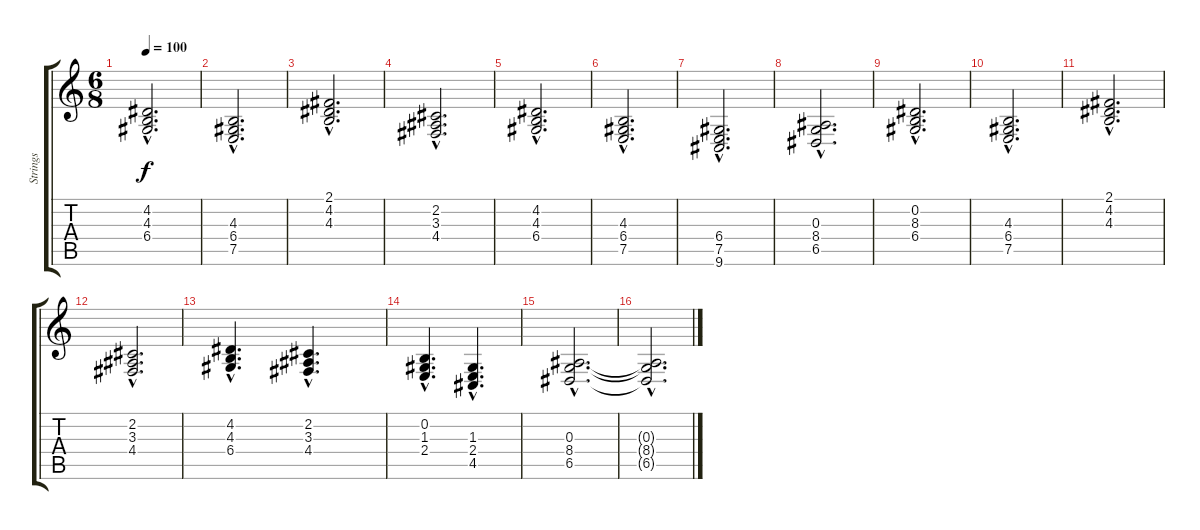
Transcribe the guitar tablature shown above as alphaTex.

\track ("Strings" "Strings") {instrument stringensemble1}
\staff {score tabs}
\tuning (E4 B3 G3 D3 A2 E2) {hide}
\ts (6 8)
\tempo 100
\clef g2
\ks c
(4.2{hac} 4.3{hac} 6.4{hac}).2{d dy f} |
(4.3{hac} 6.4{hac} 7.5{hac}).2{d volume 13} |
(2.1{hac} 4.2{hac} 4.3{hac}).2{d} |
(2.2{hac} 3.3{hac} 4.4{hac}).2{d} |
(4.2{hac} 4.3{hac} 6.4{hac}).2{d} |
(4.3{hac} 6.4{hac} 7.5{hac}).2{d} |
(6.4{hac} 7.5{hac} 9.6{hac}).2{d} |
(0.3{hac} 8.4{hac} 6.5{hac}).2{d} |
(0.2{hac} 8.3{hac} 6.4{hac}).2{d} |
(4.3{hac} 6.4{hac} 7.5{hac}).2{d} |
(2.1{hac} 4.2{hac} 4.3{hac}).2{d} |
(2.2{hac} 3.3{hac} 4.4{hac}).2{d} |
(4.2{hac} 4.3{hac} 6.4{hac}).4{d} (2.2{hac} 3.3{hac} 4.4{hac}).4{d} |
(0.2{hac} 1.3{hac} 2.4{hac}).4{d} (1.3{hac} 2.4{hac} 4.5{hac}).4{d} |
(0.3{hac} 8.4{hac} 6.5{hac}).2{d} |
(0.3{hac t} 8.4{hac t} 6.5{hac t}).2{d}
